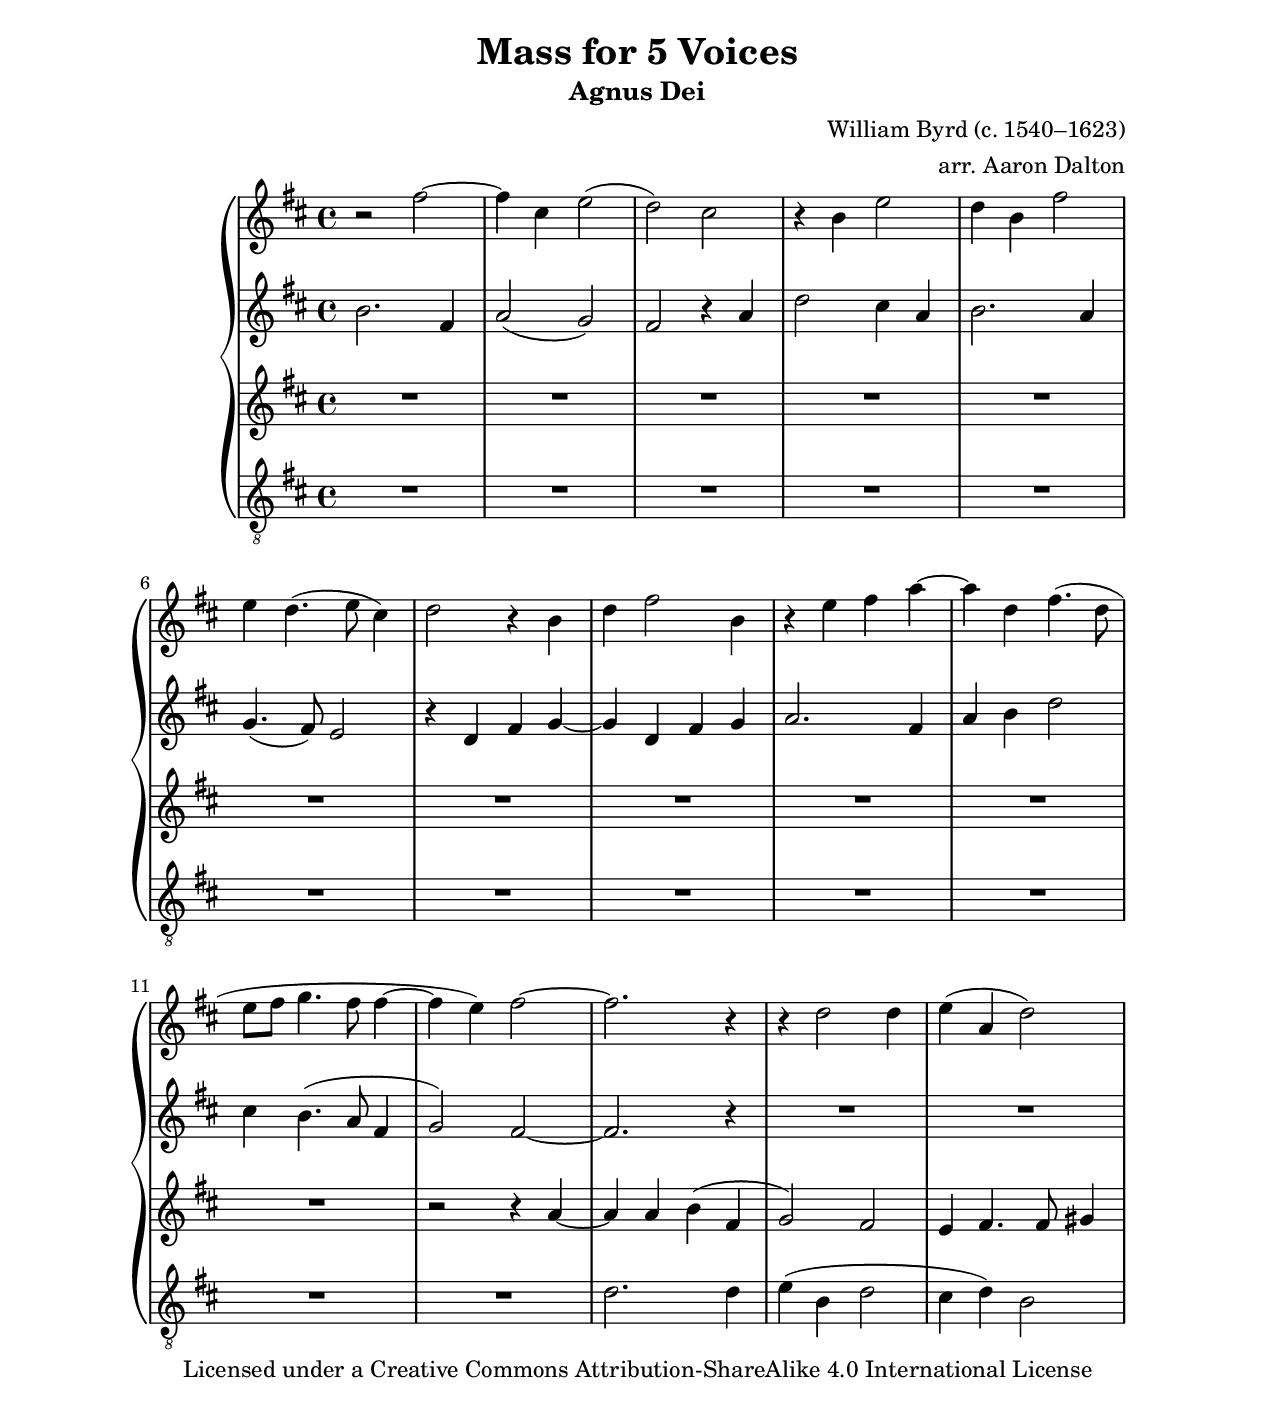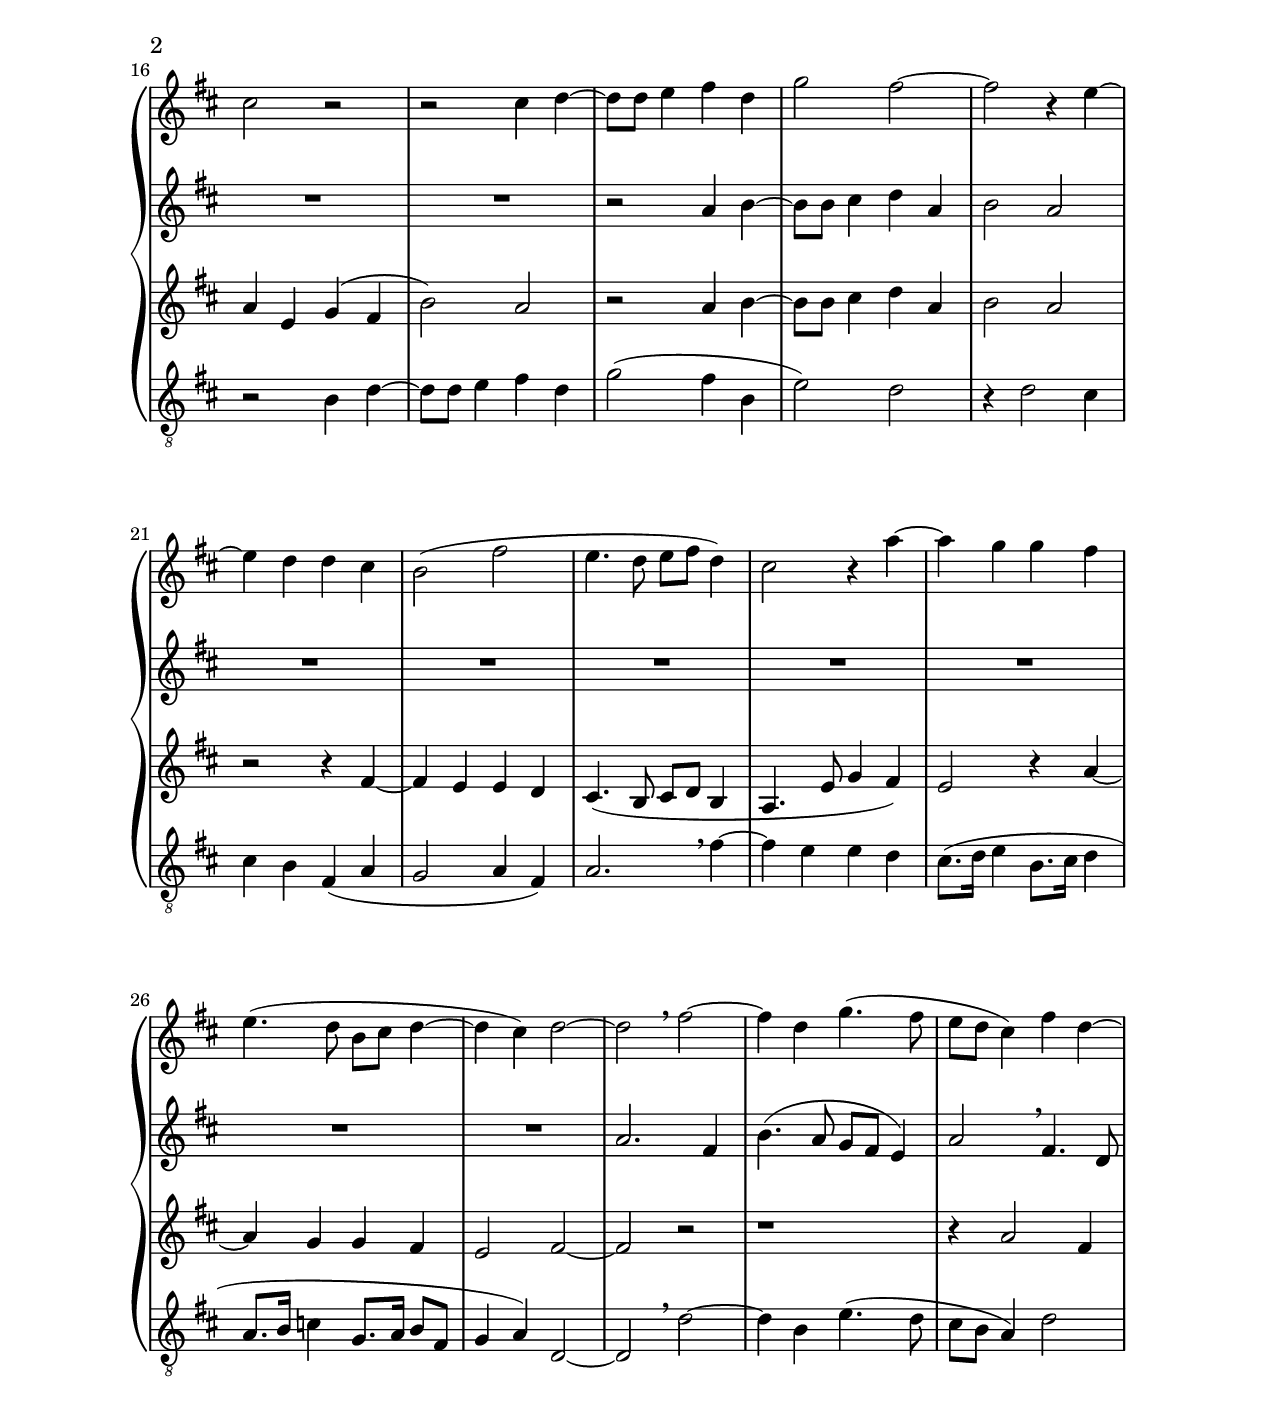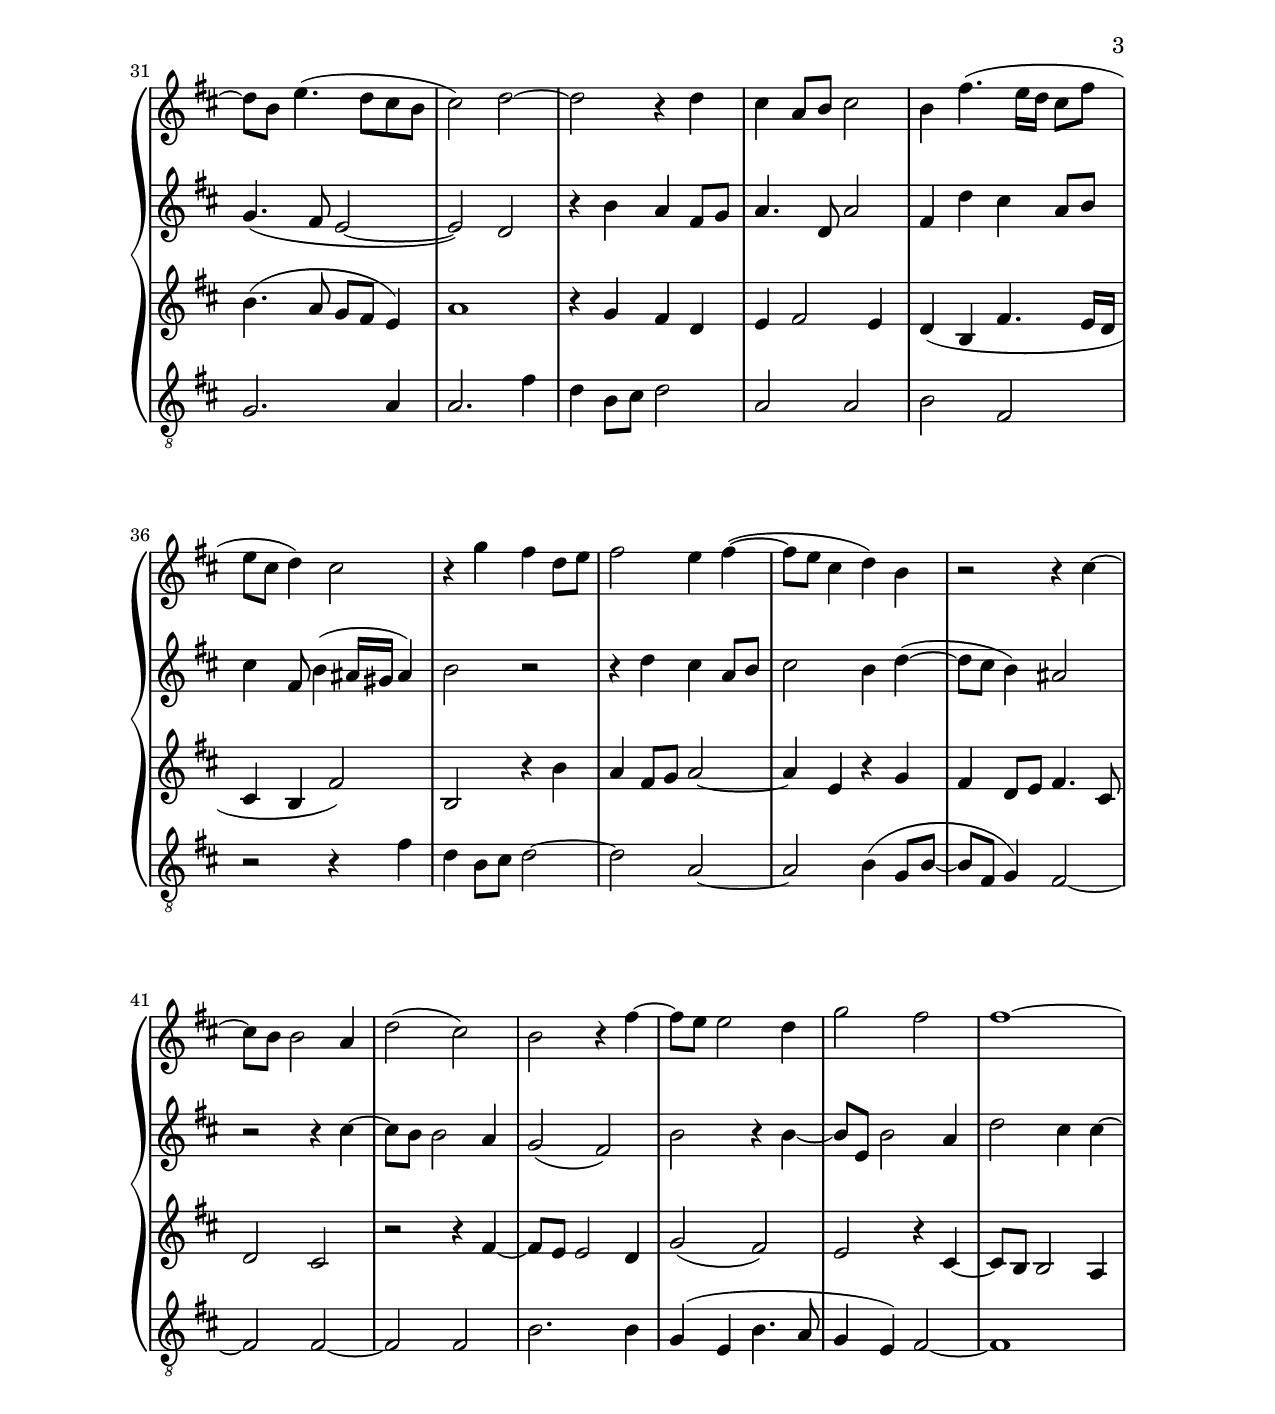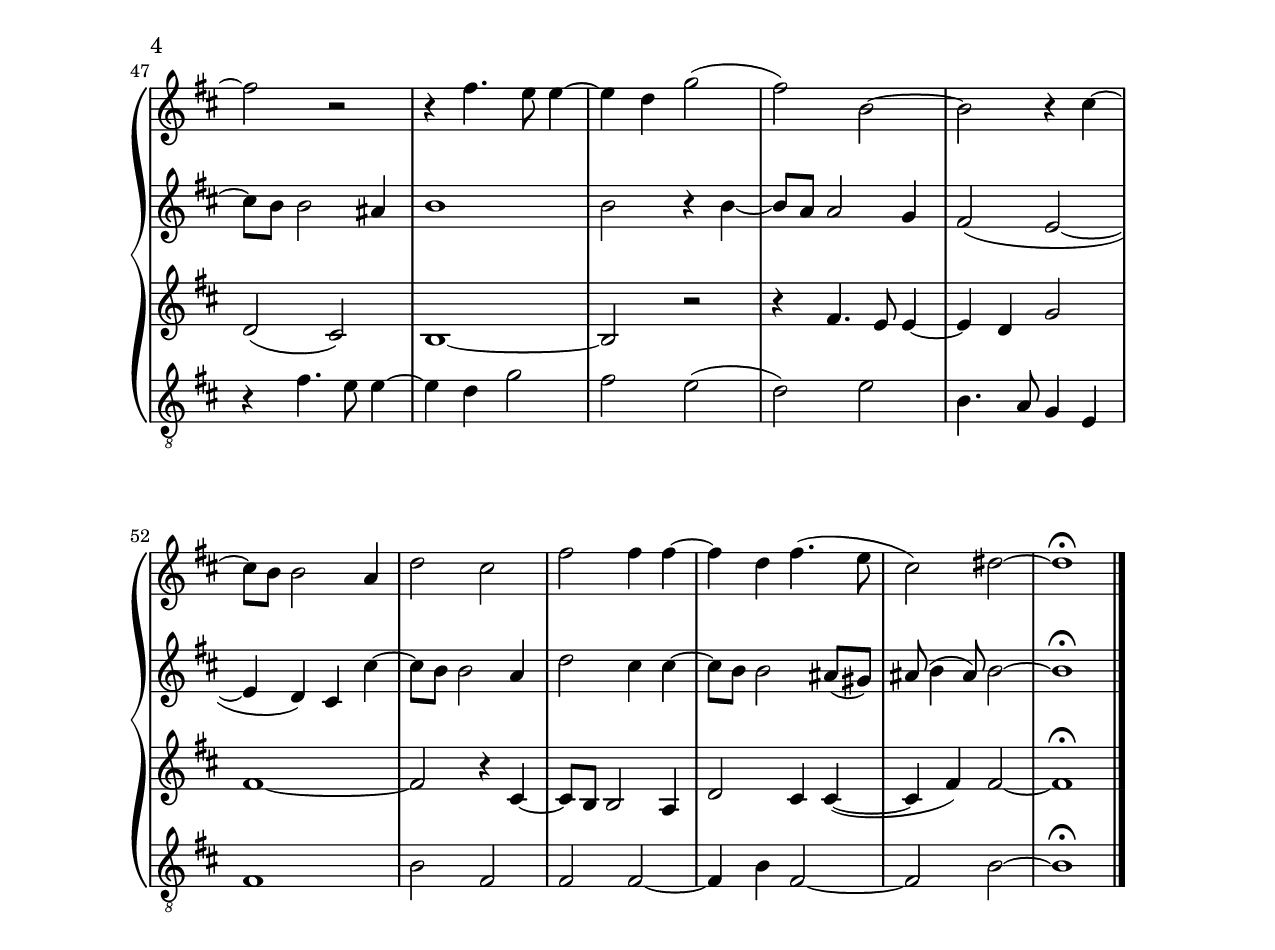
\version "2.18.2"

oneNotes = \transpose c e \relative c'' {
    \time 4/4
    \key bes \major
    r2 d2~ | d4 a c2( | bes2) a | r4 g c2 | bes4 g d'2 | c4 bes4.( c8 a4) | bes2 r4 g |
    bes d2 g,4 | r4 c d f~ | f bes, d4.( bes8 | c d ees4. d8 d4~ | d c) d2~ | d2. r4 | r4 bes2 bes4 |
    c4( f, bes2) | a2 r | r a4 bes~ | bes8 bes c4 d bes | ees2 d~ | d r4 c4~ | c bes bes a | 
    g2( d' | c4. bes8 c d bes4) | a2 r4 f'4~ | f ees ees d | c4.( bes8 g a bes4~ | bes a) bes2~ | bes \breathe d2~ |
    d4 bes ees4.( d8 | c bes a4) d bes~ | bes8 g c4.( bes8 a g | a2) bes2~ | bes2 r4 bes4 | a f8 g a2 | g4 d'4.( c16 bes a8 d |
    c8 a bes4) a2 | r4 ees' d bes8 c | d2 c4 d4~( | d8 c a4 bes) g | r2 r4 a~ | a8 g g2 f4 | bes2( a) |
    g2 r4 d'~ | d8 c c2 bes4 | ees2 d | d1~ | d2 r2 | r4 d4. c8 c4~ | c bes4 ees2( | d) g,~ | g r4 a4~ | a8 g g2 f4 | bes2 a | d d4 d~ | d bes d4.( c8 | a2) b~ | b1\fermata \bar "|."
}

twoNotes = \transpose c e \relative c'' {
    \time 4/4
    \key bes \major
    g2. d4 | f2( ees) | d2 r4 f | bes2 a4 f | g2. f4 | ees4.( d8) c2 | r4 bes d ees~ |
    ees bes d ees | f2. d4 | f4 g bes2 | a4 g4.( f8 d4 | ees2) d~ | d2. r4 | R1*4 | r2 f4 g~ | g8 g a4 bes f | g2 f | R1*7 | f2. d4 |
    g4.( f8 ees d c4) | f2 \breathe d4. bes8 | ees4.( d8 c2~ | c) bes | r4 g' f d8 ees | f4. bes,8 f'2 | d4 bes' a f8 g |
    a4 d,8 g4( fis16 e fis4) | g2 r | r4 bes a f8 g | a2 g4 bes4~( |bes8 a g4) fis2 | r2 r4 a~ | a8 g g2 f4 |
    ees2( d) | g r4 g~ | g8 c, g'2 f4 | bes2 a4 a4~ | a8 g g2 fis4 | g1 | g2 
    r4 g4~ | g8 f f2 ees4 | d2( c~ | c4 bes) a a'~ | a8 g g2 f4 | bes2 a4 a~ | a8 g g2 fis8( e) | fis8( g4 fis8) g2~ | g1\fermata \bar "|."
}

threeNotes = \transpose c e \relative c' {
    \time 4/4
    \key bes \major
    \clef "treble"
    R1*11 | r2 r4 f4~ | f f g( d | ees2) d |
    c4 d4. d8 e4 | f c ees( d g2) f | r f4 g~ | g8 g a4 bes f | g2 f | r r4 d4~ |
    d4 c c bes | a4.( g8 a bes g4 | f4. c'8 ees4 d) | c2 r4 f4~ | f ees ees d | c2 d~ | d r |
    r1 | r4 f2 d4 | g4.( f8 ees d c4) | f1 | r4 ees d bes | c d2 c4 | bes( g d'4. c16 bes |
    a4 g d'2) | g,2 r4 g'4 | f d8 ees f2~ | f4 c r ees | d bes8 c d4. a8 | bes2 a | r r4 d~ |
    d8 c c2 bes4 | ees2( d) | c2 r4 a~ | a8 g g2 f4 | bes2( a) | g1~ | g2 
    r2 | r4 d'4. c8 c4~ | c bes ees2 | d1~ | d2 r4 a4~ | a8 g g2 f4 | bes2 a4 a4~( | a4 d) d2~ | d1\fermata \bar "|."
}

fourNotes = \transpose c e \relative c' {
    \time 4/4
    \key bes \major
    \clef "treble_8"
    R1*12 | bes2. bes4 | c( g bes2 |
    a4 bes) g2 | r2 g4 bes~ | bes8 bes c4 d bes | ees2( d4 g, | c2) bes | r4 bes2 a4 | a g d( f |
    ees2 f4 d) | f2. \breathe d'4~ | d c c bes | a8.( bes16 c4 g8. a16 bes4 | f8. g16 aes4 ees8. f16 g8 d | ees4 f) bes,2~ | bes \breathe bes'2~ |
    bes4 g c4.( bes8 | a g f4) bes2 | ees,2. f4 f2. d'4 | bes g8 a bes2 | f2 f | g d |
    r2 r4 d'4 | bes g8 a bes2~ | bes2 f2~ | f g4( ees8 g~ | g d ees4) d2~ | d d~ | d d |
    g2. g4 | ees( c g'4. f8 | ees4 c) d2~ | d1 | r4 d'4. c8 c4~ | c bes ees2 | d
    c( | bes) c | g4. f8 ees4 c | d1 | g2 d | d d~ | d4 g d2~ | d2 g2~ | g1\fermata \bar "|."
}


\paper {
  #(set-paper-size "letter")
  top-margin = 1\in
  bottom-margin = 1\in
  left-margin = 1\in
  right-margin = 1\in
}

\header {
    title = "Mass for 5 Voices"
    subtitle = "Agnus Dei"
    composer = "William Byrd (c. 1540–1623)"
    arranger = "arr. Aaron Dalton"
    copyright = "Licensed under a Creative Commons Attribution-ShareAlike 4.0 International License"
}

\score {
    \new GrandStaff <<
        \new Staff \oneNotes
        \new Staff \twoNotes
        \new Staff \threeNotes
        \new Staff \fourNotes
    >>

    \layout {

    }

    \midi {
        \tempo 2 = 60
    }
}